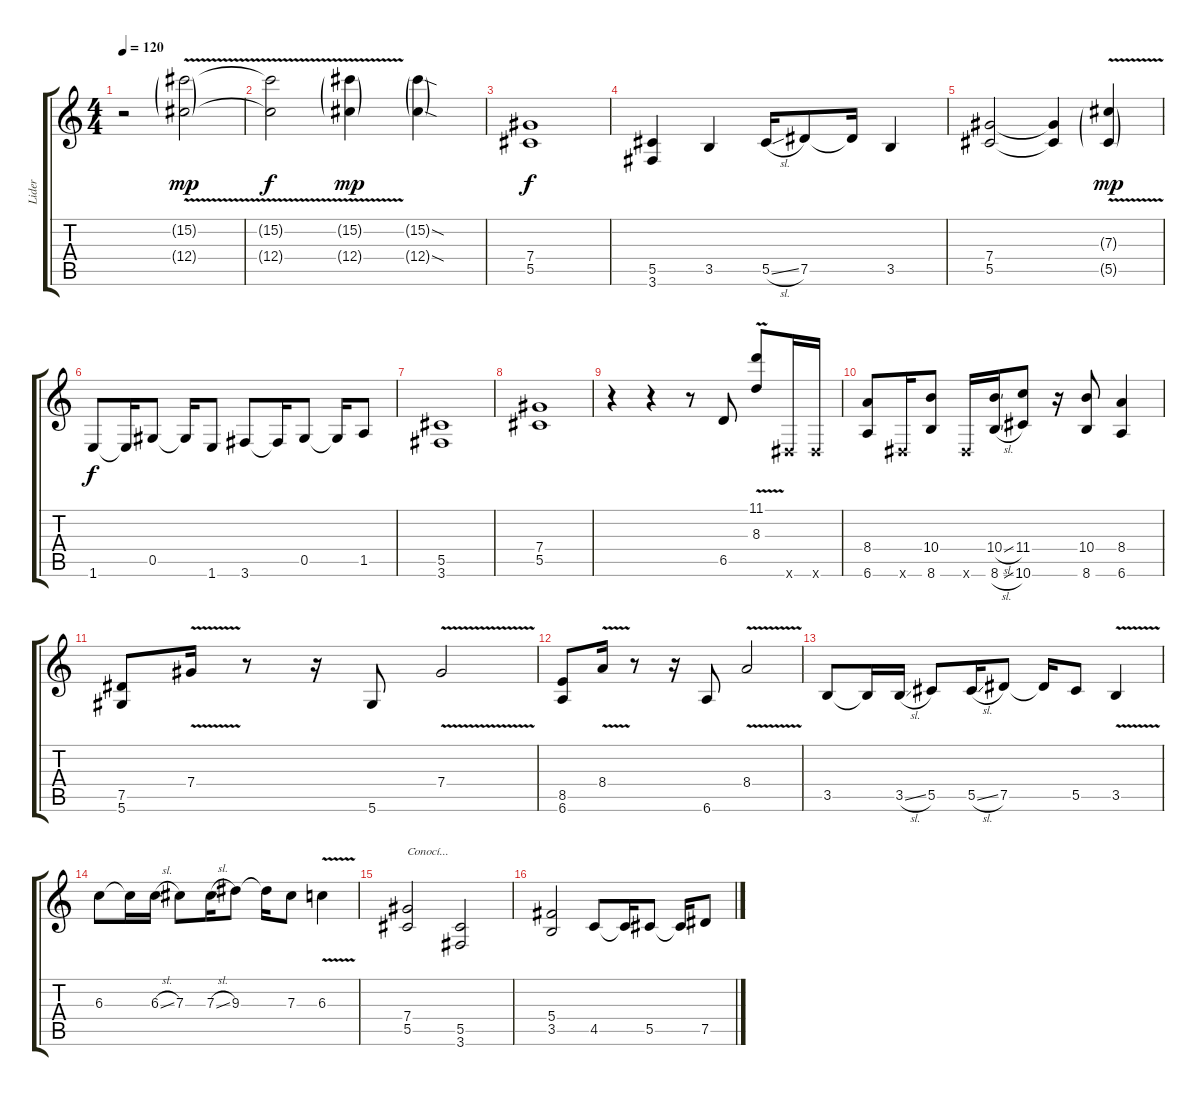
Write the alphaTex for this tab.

\track ("Lider" "Lider") {instrument acousticguitarnylon}
\staff {score tabs}
\tuning (Eb4 Bb3 Gb3 Db3 Ab2 Eb2) {hide}
\ts (4 4)
\tempo 120
\clef g2
\ks c
r.2{dy f} (15.2{v g} 12.4{g}).2{dy mp} |
(15.2{t} 12.4{t}).2{dy f} (15.2{v g} 12.4{g}).4{dy mp} (15.2{sod g} 12.4{sod g}).4 |
(7.4 5.5).1{dy f} |
(5.5 3.6).4 3.5.4 5.5{sl}.16 7.5.8 7.5{t}.16 3.5.4 |
(7.4 5.5).2 (7.4{t} 5.5{t}).4 (7.3{g} 5.5{v g}).4{dy mp} |
1.6.8{dy f} 1.6{t}.16 0.5.8 0.5{t}.16 1.6.8 3.6.8 3.6{t}.16 0.5.8 0.5{t}.16 1.5.8 |
(5.5 3.6).1 |
(7.4 5.5).1 |
r.4 r.4 r.8 6.5.8 (11.1 8.3{v}).8 0.6{x}.16 0.6{x}.16 |
(8.4 6.6).8 0.6{x}.16 (10.4 8.6).8 0.6{x}.16 (10.4{sl} 8.6{sl}).16 (11.4 10.6).8 r.16 (10.4 8.6).8 (8.4 6.6).4 |
(7.5 5.6).8 7.4{v}.16 r.8 r.16 5.6.8 7.4{v}.2 |
(8.5 6.6).8 8.4{v}.16 r.8 r.16 6.6.8 8.4{v}.2 |
3.5.8 3.5{t}.16 3.5{sl}.16 5.5.8 5.5{sl}.16 7.5.8 7.5{t}.16 5.5.8 3.5{v}.4 |
6.3.8 6.3{t}.16 6.3{sl}.16 7.3.8 7.3{sl}.16 9.3.8 9.3{t}.16 7.3.8 6.3{v}.4 |
(7.4 5.5).2{txt "Conocí..."} (5.5 3.6).2 |
(5.4 3.5).2 4.5.8 4.5{t}.16 5.5.8 5.5{t}.16 7.5.8
